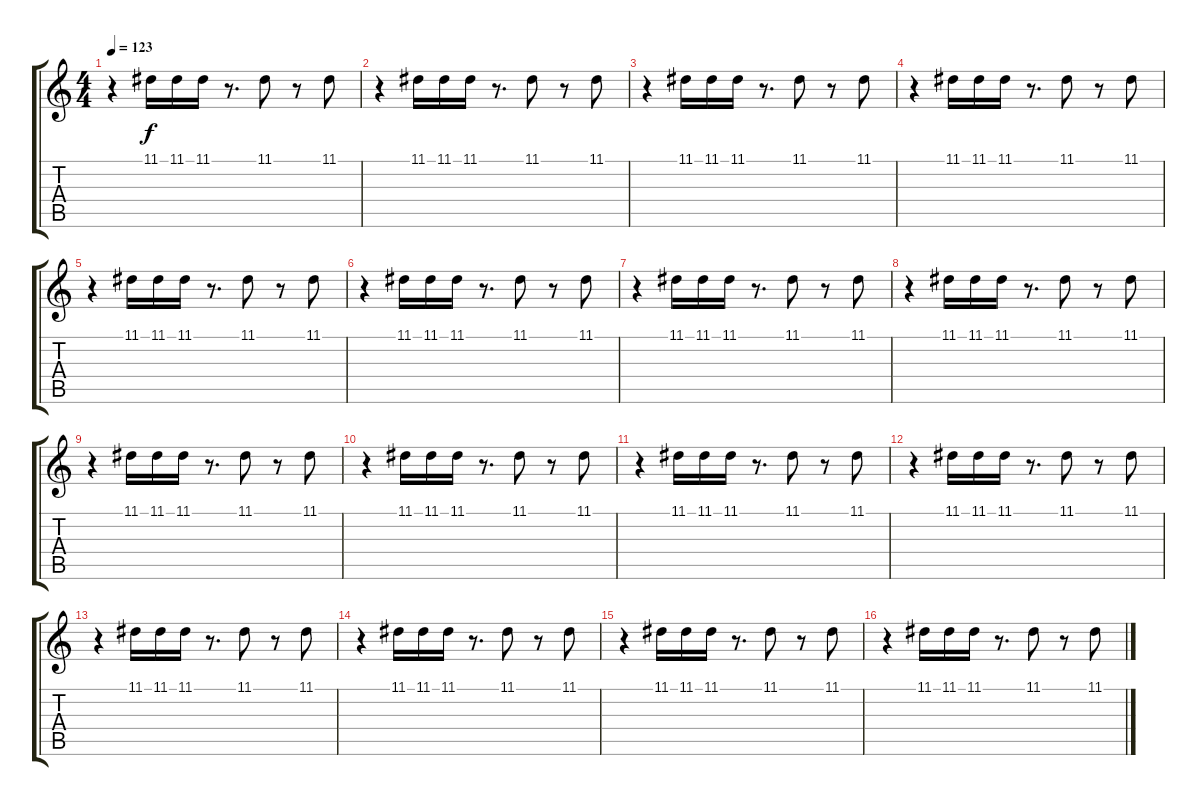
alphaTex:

\track "" {instrument trumpet}
\staff {score tabs}
\tuning (E4 B3 G3 D3 A2 E2) {hide}
\ts (4 4)
\tempo 123
\clef g2
\ks c
r.4{dy f} 11.1.16{volume 16 instrument flute} 11.1.16 11.1.16 r.8{d} 11.1.8 r.8 11.1.8 |
r.4 11.1.16{volume 16 instrument flute} 11.1.16 11.1.16 r.8{d} 11.1.8 r.8 11.1.8 |
r.4 11.1.16{volume 16 instrument flute} 11.1.16 11.1.16 r.8{d} 11.1.8 r.8 11.1.8 |
r.4 11.1.16{volume 16 instrument flute} 11.1.16 11.1.16 r.8{d} 11.1.8 r.8 11.1.8 |
r.4 11.1.16{volume 16 instrument flute} 11.1.16 11.1.16 r.8{d} 11.1.8 r.8 11.1.8 |
r.4 11.1.16{volume 16 instrument flute} 11.1.16 11.1.16 r.8{d} 11.1.8 r.8 11.1.8 |
r.4 11.1.16{volume 16 instrument flute} 11.1.16 11.1.16 r.8{d} 11.1.8 r.8 11.1.8 |
r.4 11.1.16{volume 16 instrument flute} 11.1.16 11.1.16 r.8{d} 11.1.8 r.8 11.1.8 |
r.4 11.1.16{volume 16 instrument flute} 11.1.16 11.1.16 r.8{d} 11.1.8 r.8 11.1.8 |
r.4 11.1.16{volume 16 instrument flute} 11.1.16 11.1.16 r.8{d} 11.1.8 r.8 11.1.8 |
r.4 11.1.16{volume 16 instrument flute} 11.1.16 11.1.16 r.8{d} 11.1.8 r.8 11.1.8 |
r.4 11.1.16{volume 16 instrument flute} 11.1.16 11.1.16 r.8{d} 11.1.8 r.8 11.1.8 |
r.4 11.1.16{volume 16 instrument flute} 11.1.16 11.1.16 r.8{d} 11.1.8 r.8 11.1.8 |
r.4 11.1.16{volume 16 instrument flute} 11.1.16 11.1.16 r.8{d} 11.1.8 r.8 11.1.8 |
r.4 11.1.16{volume 16 instrument flute} 11.1.16 11.1.16 r.8{d} 11.1.8 r.8 11.1.8 |
r.4 11.1.16{volume 16 instrument flute} 11.1.16 11.1.16 r.8{d} 11.1.8 r.8 11.1.8
